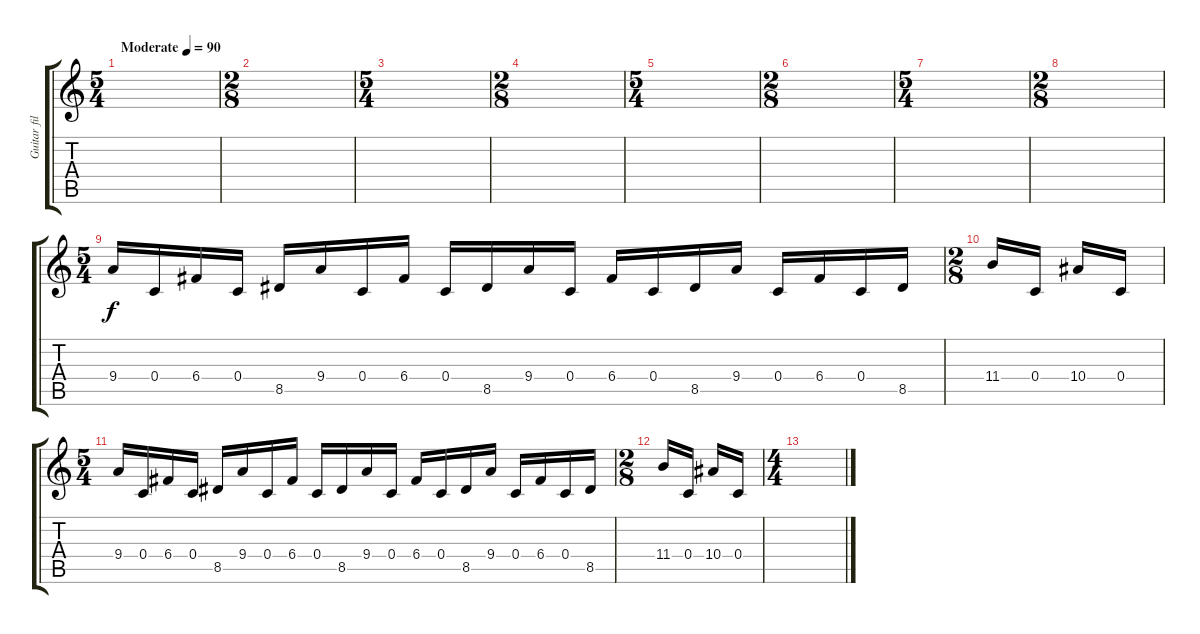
\track ("Guitar fills" "Guitar fil") {instrument acousticguitarsteel}
\staff {score tabs}
\tuning (D4 A3 F3 C3 G2 C2) {hide}
\ts (5 4)
\tempo (90 "Moderate")
\clef g2
\ks c
|
\ts (2 8)
|
\ts (5 4)
|
\ts (2 8)
|
\ts (5 4)
|
\ts (2 8)
|
\ts (5 4)
|
\ts (2 8)
|
\ts (5 4)
9.4.16 0.4.16 6.4.16 0.4.16 8.5.16 9.4.16 0.4.16 6.4.16 0.4.16 8.5.16 9.4.16 0.4.16 6.4.16 0.4.16 8.5.16 9.4.16 0.4.16 6.4.16 0.4.16 8.5.16 |
\ts (2 8)
11.4.16 0.4.16 10.4.16 0.4.16 |
\ts (5 4)
9.4.16 0.4.16 6.4.16 0.4.16 8.5.16 9.4.16 0.4.16 6.4.16 0.4.16 8.5.16 9.4.16 0.4.16 6.4.16 0.4.16 8.5.16 9.4.16 0.4.16 6.4.16 0.4.16 8.5.16 |
\ts (2 8)
11.4.16 0.4.16 10.4.16 0.4.16 |
\ts (4 4)
